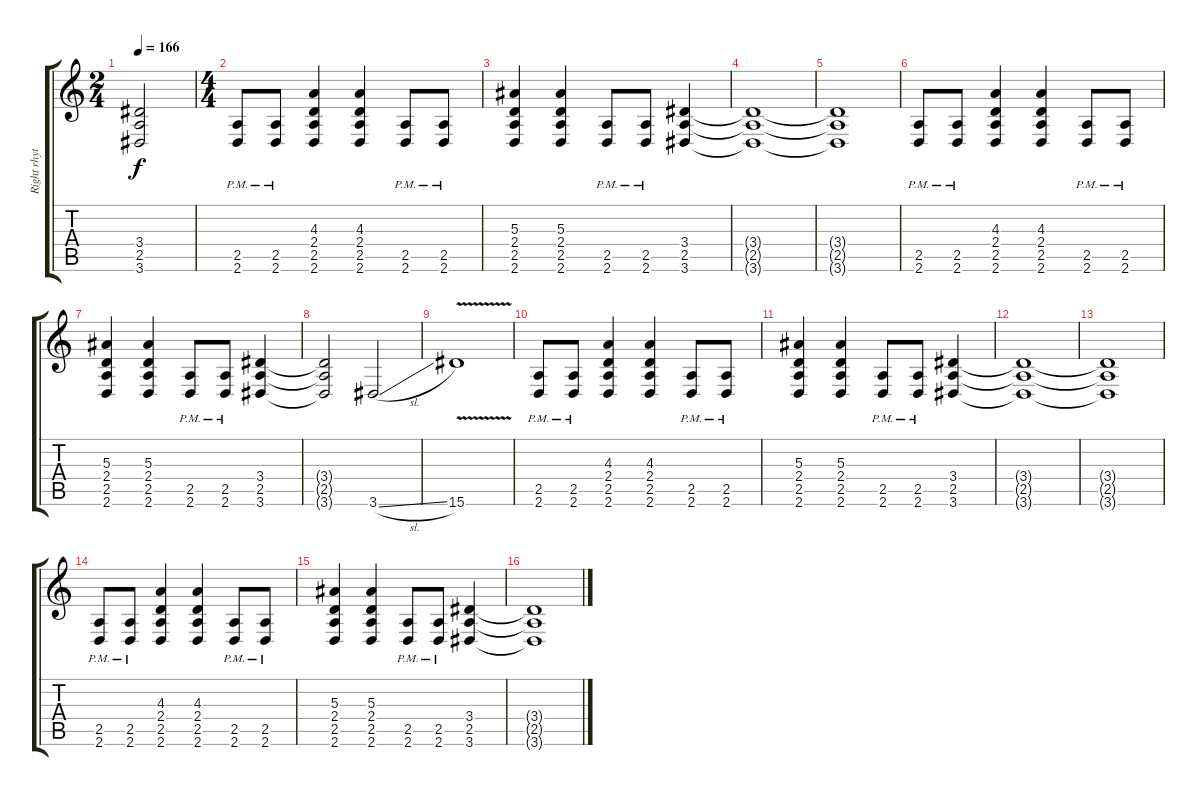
\track ("Right rhythm" "Right rhyt") {instrument overdrivenguitar}
\staff {score tabs}
\tuning (D4 A3 F3 C3 G2 C2) {hide}
\ts (2 4)
\tempo 166
\clef g2
\ks c
(3.4{t} 2.5{t} 3.6{t}).2{dy f} |
\ts (4 4)
(2.5{pm} 2.6{pm}).8 (2.5{pm} 2.6{pm}).8 (4.3 2.4 2.5 2.6).4 (4.3 2.4 2.5 2.6).4 (2.5{pm} 2.6{pm}).8 (2.5{pm} 2.6{pm}).8 |
(5.3 2.4 2.5 2.6).4 (5.3 2.4 2.5 2.6).4 (2.5{pm} 2.6{pm}).8 (2.5{pm} 2.6{pm}).8 (3.4 2.5 3.6).4 |
(3.4{t} 2.5{t} 3.6{t}).1 |
(3.4{t} 2.5{t} 3.6{t}).1 |
(2.5{pm} 2.6{pm}).8 (2.5{pm} 2.6{pm}).8 (4.3 2.4 2.5 2.6).4 (4.3 2.4 2.5 2.6).4 (2.5{pm} 2.6{pm}).8 (2.5{pm} 2.6{pm}).8 |
(5.3 2.4 2.5 2.6).4 (5.3 2.4 2.5 2.6).4 (2.5{pm} 2.6{pm}).8 (2.5{pm} 2.6{pm}).8 (3.4 2.5 3.6).4 |
(3.4{t} 2.5{t} 3.6{t}).2 3.6{sl}.2 |
15.6{v}.1 |
(2.5{pm} 2.6{pm}).8 (2.5{pm} 2.6{pm}).8 (4.3 2.4 2.5 2.6).4 (4.3 2.4 2.5 2.6).4 (2.5{pm} 2.6{pm}).8 (2.5{pm} 2.6{pm}).8 |
(5.3 2.4 2.5 2.6).4 (5.3 2.4 2.5 2.6).4 (2.5{pm} 2.6{pm}).8 (2.5{pm} 2.6{pm}).8 (3.4 2.5 3.6).4 |
(3.4{t} 2.5{t} 3.6{t}).1 |
(3.4{t} 2.5{t} 3.6{t}).1 |
(2.5{pm} 2.6{pm}).8 (2.5{pm} 2.6{pm}).8 (4.3 2.4 2.5 2.6).4 (4.3 2.4 2.5 2.6).4 (2.5{pm} 2.6{pm}).8 (2.5{pm} 2.6{pm}).8 |
(5.3 2.4 2.5 2.6).4 (5.3 2.4 2.5 2.6).4 (2.5{pm} 2.6{pm}).8 (2.5{pm} 2.6{pm}).8 (3.4 2.5 3.6).4 |
(3.4{t} 2.5{t} 3.6{t}).1
